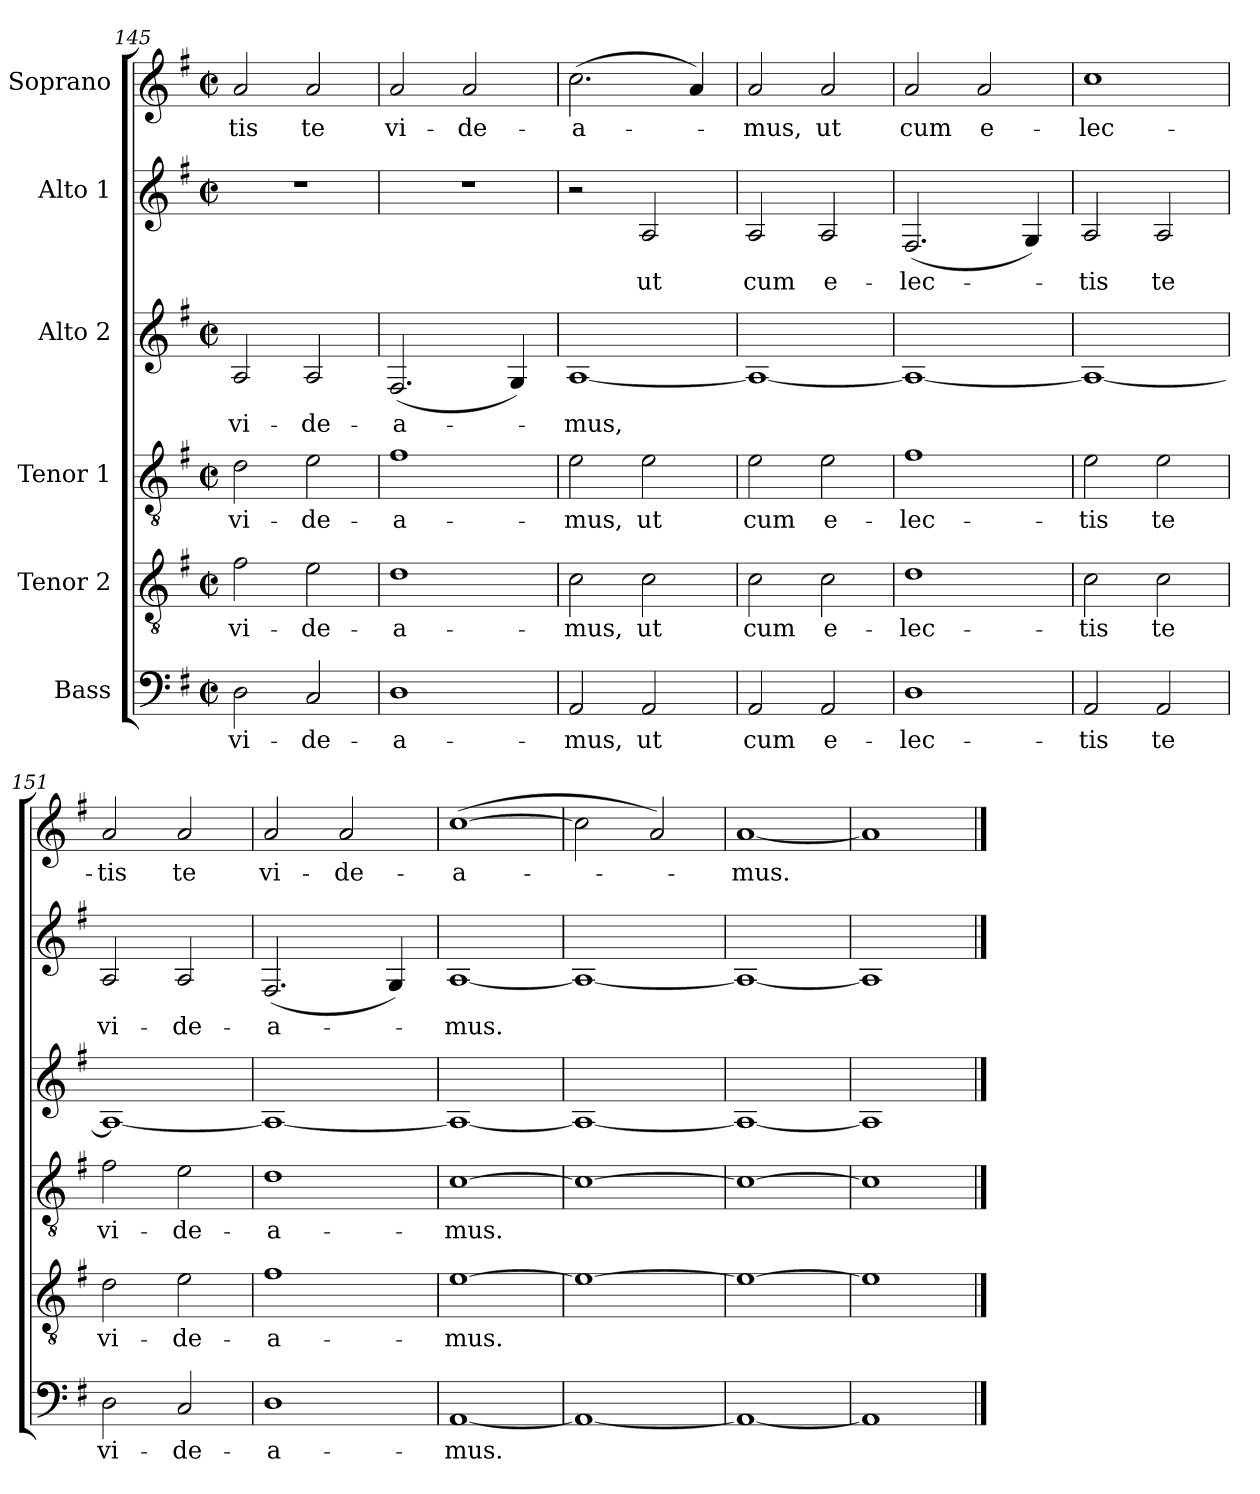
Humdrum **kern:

**kern	**text	**kern	**text	**kern	**text	**kern	**text	**kern	**text	**kern	**text
*part6	*part6	*part5	*part5	*part4	*part4	*part3	*part3	*part2	*part2	*part1	*part1
*staff6	*staff6	*staff5	*staff5	*staff4	*staff4	*staff3	*staff3	*staff2	*staff2	*staff1	*staff1
*I"Bass	*	*I"Tenor 2	*	*I"Tenor 1	*	*I"Alto 2	*	*I"Alto 1	*	*I"Soprano	*
*clefF4	*	*clefGv2	*	*clefGv2	*	*clefG2	*	*clefG2	*	*clefG2	*
*k[f#]	*	*k[f#]	*	*k[f#]	*	*k[f#]	*	*k[f#]	*	*k[f#]	*
*G:	*	*G:	*	*G:	*	*G:	*	*G:	*	*G:	*
*M2/2	*	*M2/2	*	*M2/2	*	*M2/2	*	*M2/2	*	*M2/2	*
*met(c|)	*	*met(c|)	*	*met(c|)	*	*met(c|)	*	*met(c|)	*	*met(c|)	*
=145	=145	=145	=145	=145	=145	=145	=145	=145	=145	=145	=145
2D\	vi-	2f#\	vi-	2d\	vi-	2A/	vi-	1r	.	2a/	-tis
2C/	-de-	2e\	-de-	2e\	-de-	2A/	-de-	.	.	2a/	te
=146	=146	=146	=146	=146	=146	=146	=146	=146	=146	=146	=146
1D	-a-	1d	-a-	1f#	-a-	(2.F#/	-a-	1r	.	2a/	vi-
.	.	.	.	.	.	.	.	.	.	2a/	-de-
.	.	.	.	.	.	4G/)	.	.	.	.	.
=147	=147	=147	=147	=147	=147	=147	=147	=147	=147	=147	=147
2AA/	-mus,	2c\	-mus,	2e\	-mus,	[1A	-mus,	2r	.	(2.cc\	-a-
2AA/	ut	2c\	ut	2e\	ut	.	.	2A/	ut	.	.
.	.	.	.	.	.	.	.	.	.	4a/)	.
!!LO:LB:g=z
=148	=148	=148	=148	=148	=148	=148	=148	=148	=148	=148	=148
2AA/	cum	2c\	cum	2e\	cum	1A_	.	2A/	cum	2a/	-mus,
2AA/	e-	2c\	e-	2e\	e-	.	.	2A/	e-	2a/	ut
=149	=149	=149	=149	=149	=149	=149	=149	=149	=149	=149	=149
1D	-lec-	1d	-lec-	1f#	-lec-	1A_	.	(2.F#/	-lec-	2a/	cum
.	.	.	.	.	.	.	.	.	.	2a/	e-
.	.	.	.	.	.	.	.	4G/)	.	.	.
=150	=150	=150	=150	=150	=150	=150	=150	=150	=150	=150	=150
2AA/	-tis	2c\	-tis	2e\	-tis	1A_	.	2A/	-tis	1cc	-lec-
2AA/	te	2c\	te	2e\	te	.	.	2A/	te	.	.
=151	=151	=151	=151	=151	=151	=151	=151	=151	=151	=151	=151
2D\	vi-	2d\	vi-	2f#\	vi-	1A_	.	2A/	vi-	2a/	-tis
2C/	-de-	2e\	-de-	2e\	-de-	.	.	2A/	-de-	2a/	te
=152	=152	=152	=152	=152	=152	=152	=152	=152	=152	=152	=152
1D	-a-	1f#	-a-	1d	-a-	1A_	.	(2.F#/	-a-	2a/	vi-
.	.	.	.	.	.	.	.	.	.	2a/	-de-
.	.	.	.	.	.	.	.	4G/)	.	.	.
=153	=153	=153	=153	=153	=153	=153	=153	=153	=153	=153	=153
[1AA	-mus.	[1e	-mus.	[1c	-mus.	1A_	.	[1A	-mus.	([1cc	-a-
=154	=154	=154	=154	=154	=154	=154	=154	=154	=154	=154	=154
1AA_	.	1e_	.	1c_	.	1A_	.	1A_	.	2cc\]	.
.	.	.	.	.	.	.	.	.	.	2a/)	.
=155	=155	=155	=155	=155	=155	=155	=155	=155	=155	=155	=155
1AA_	.	1e_	.	1c_	.	1A_	.	1A_	.	[1a	-mus.
=156	=156	=156	=156	=156	=156	=156	=156	=156	=156	=156	=156
1AA]	.	1e]	.	1c]	.	1A]	.	1A]	.	1a]	.
==	==	==	==	==	==	==	==	==	==	==	==
*-	*-	*-	*-	*-	*-	*-	*-	*-	*-	*-	*-
